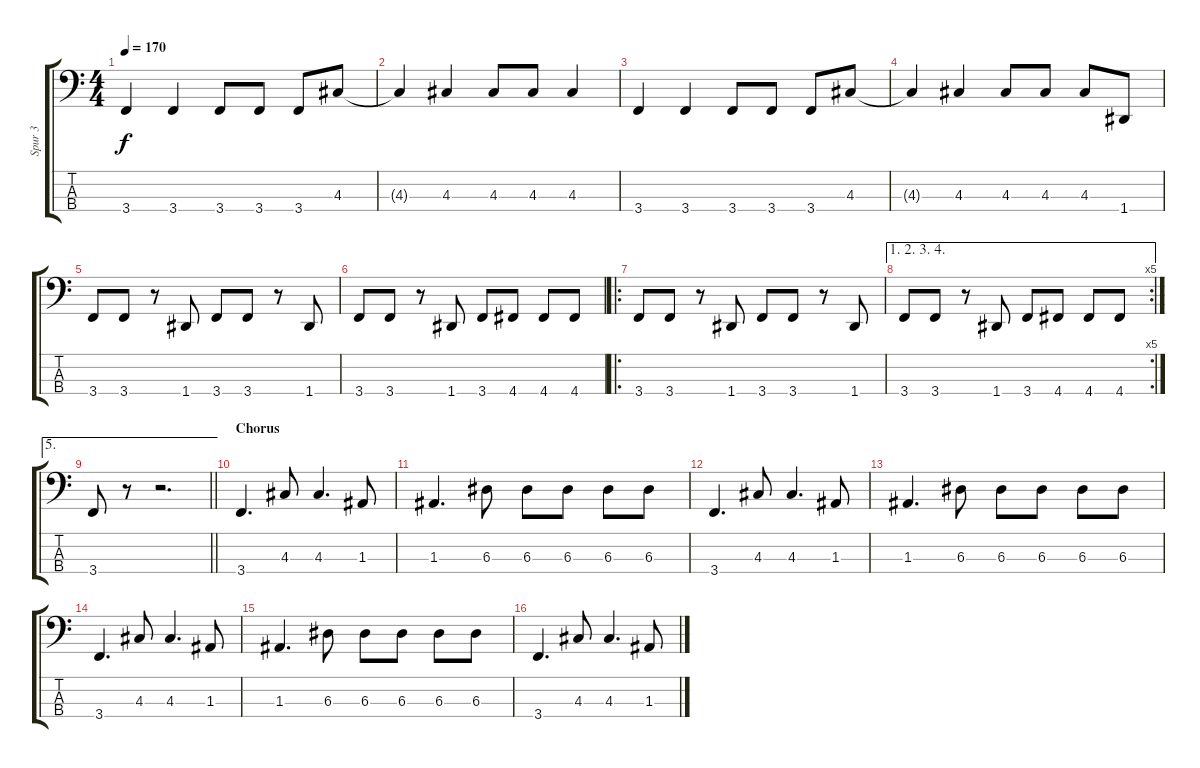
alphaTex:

\track ("Spur 3" "Spur 3") {instrument electricbassfinger}
\staff {score tabs}
\tuning (G2 D2 A1 D1) {hide}
\ts (4 4)
\tempo 170
\clef f4
\ks c
3.4.4{dy f} 3.4.4 3.4.8 3.4.8 3.4.8 4.3.8 |
4.3{t}.4 4.3.4 4.3.8 4.3.8 4.3.4 |
3.4.4 3.4.4 3.4.8 3.4.8 3.4.8 4.3.8 |
4.3{t}.4 4.3.4 4.3.8 4.3.8 4.3.8 1.4.8 |
3.4.8 3.4.8 r.8 1.4.8 3.4.8 3.4.8 r.8 1.4.8 |
3.4.8 3.4.8 r.8 1.4.8 3.4.8 4.4.8 4.4.8 4.4.8 |
\ro
3.4.8 3.4.8 r.8 1.4.8 3.4.8 3.4.8 r.8 1.4.8 |
\ae (1 2 3 4)
\rc 5
3.4.8 3.4.8 r.8 1.4.8 3.4.8 4.4.8 4.4.8 4.4.8 |
\ae 5
\barLineRight lightlight
3.4.8 r.8 r.2{d} |
\section ("" "Chorus")
3.4.4{d} 4.3.8 4.3.4{d} 1.3.8 |
1.3.4{d} 6.3.8 6.3.8 6.3.8 6.3.8 6.3.8 |
3.4.4{d} 4.3.8 4.3.4{d} 1.3.8 |
1.3.4{d} 6.3.8 6.3.8 6.3.8 6.3.8 6.3.8 |
3.4.4{d} 4.3.8 4.3.4{d} 1.3.8 |
1.3.4{d} 6.3.8 6.3.8 6.3.8 6.3.8 6.3.8 |
3.4.4{d} 4.3.8 4.3.4{d} 1.3.8
